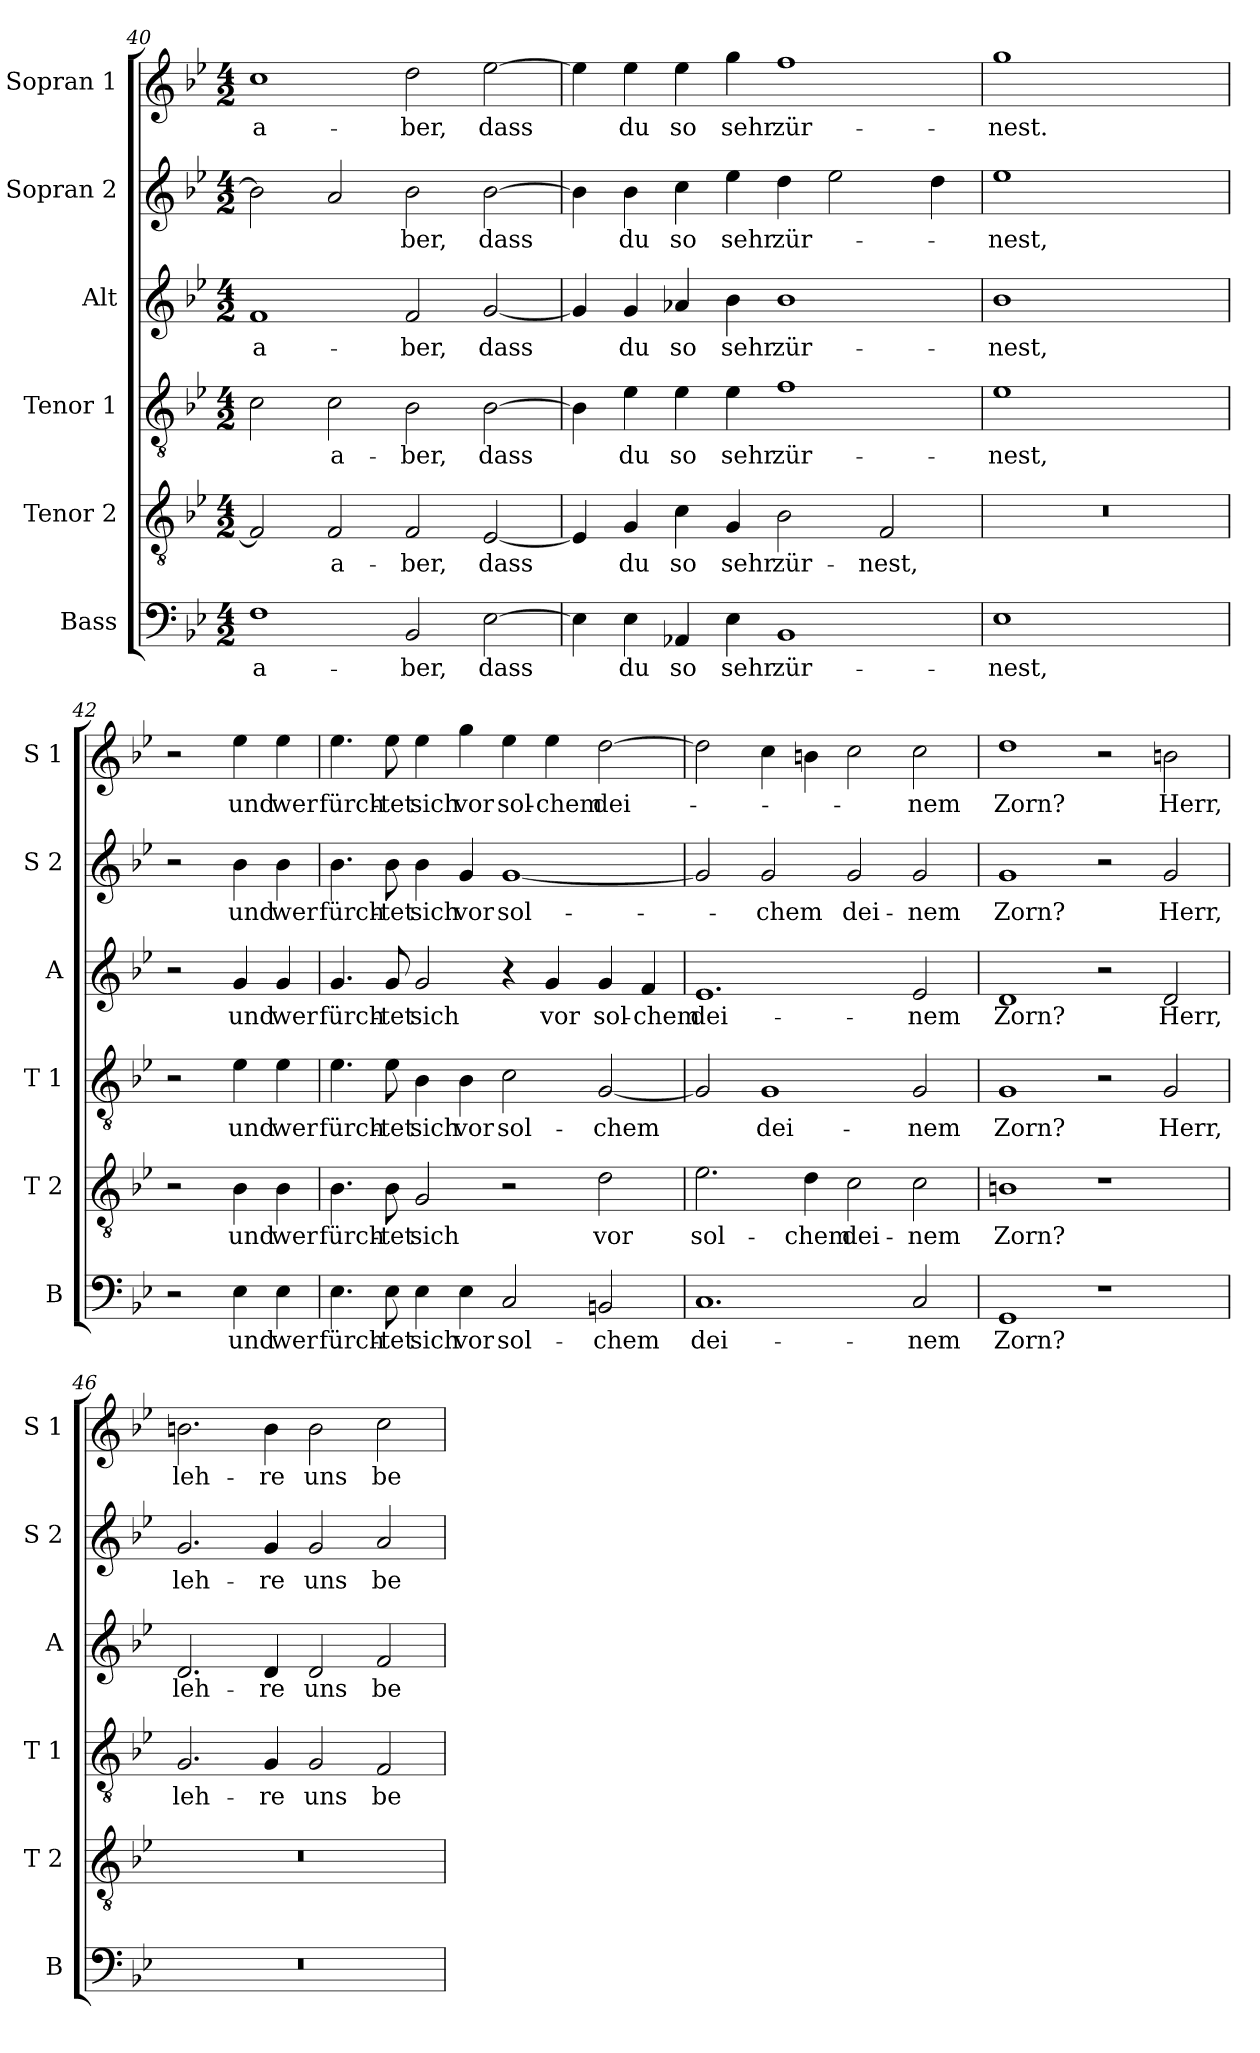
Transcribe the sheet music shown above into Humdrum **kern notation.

**kern	**text	**kern	**text	**kern	**text	**kern	**text	**kern	**text	**kern	**text
*part6	*part6	*part5	*part5	*part4	*part4	*part3	*part3	*part2	*part2	*part1	*part1
*staff6	*staff6	*staff5	*staff5	*staff4	*staff4	*staff3	*staff3	*staff2	*staff2	*staff1	*staff1
*I"Bass	*	*I"Tenor 2	*	*I"Tenor 1	*	*I"Alt	*	*I"Sopran 2	*	*I"Sopran 1	*
*I'B	*	*I'T 2	*	*I'T 1	*	*I'A	*	*I'S 2	*	*I'S 1	*
*clefF4	*	*clefGv2	*	*clefGv2	*	*clefG2	*	*clefG2	*	*clefG2	*
*k[b-e-]	*	*k[b-e-]	*	*k[b-e-]	*	*k[b-e-]	*	*k[b-e-]	*	*k[b-e-]	*
*M4/2	*	*M4/2	*	*M4/2	*	*M4/2	*	*M4/2	*	*M4/2	*
=40	=40	=40	=40	=40	=40	=40	=40	=40	=40	=40	=40
1F	a-	2F/]	.	2c\	.	1f	a-	2b-\]	.	1cc	a-
.	.	2F/	a-	2c\	a-	.	.	2a/	.	.	.
2BB-/	ber,	2F/	-ber,	2B-\	-ber,	2f/	ber,	2b-\	-ber,	2dd\	ber,
[2E-\	-dass	[2E-/	-dass	[2B-\	-dass	[2g/	-dass	[2b-\	-dass	[2ee-\	-dass
=41	=41	=41	=41	=41	=41	=41	=41	=41	=41	=41	=41
4E-\]	.	4E-/]	.	4B-\]	.	4g/]	.	4b-\]	.	4ee-\]	.
4E-\	du	4G/	du	4e-\	du	4g/	du	4b-\	du	4ee-\	du
4AA-X/	so	4c\	so	4e-\	so	4a-X/	so	4cc\	so	4ee-\	so
4E-\	sehr	4G/	sehr	4e-\	sehr	4b-\	sehr	4ee-\	sehr	4gg\	sehr
1BB-	zür-	2B-\	zür-	1f	zür-	1b-	zür-	4dd\	zür-	1ff	zür-
.	.	.	.	.	.	.	.	2ee-\	.	.	.
.	.	2F/	-nest,	.	.	.	.	.	.	.	.
.	.	.	.	.	.	.	.	4dd\	.	.	.
=42	=42	=42	=42	=42	=42	=42	=42	=42	=42	=42	=42
1E-	-nest,	0r	.	1e-	-nest,	1b-	-nest,	1ee-	-nest,	1gg	-nest.
1ryy	.	.	.	1ryy	.	1ryy	.	1ryy	.	1ryy	.
!!LO:PB:g=z
=42X2	=42X2	=42X2	=42X2	=42X2	=42X2	=42X2	=42X2	=42X2	=42X2	=42X2	=42X2
2r	.	2r	.	2r	.	2r	.	2r	.	2r	.
4E-\	und	4B-\	und	4e-\	und	4g/	und	4b-\	und	4ee-\	und
4E-\	wer	4B-\	wer	4e-\	wer	4g/	wer	4b-\	wer	4ee-\	wer
=43	=43	=43	=43	=43	=43	=43	=43	=43	=43	=43	=43
4.E-\	fürch-	4.B-\	fürch-	4.e-\	fürch-	4.g/	fürch-	4.b-\	fürch-	4.ee-\	fürch-
8E-\	tet	8B-\	tet	8e-\	tet	8g/	tet	8b-\	tet	8ee-\	tet
4E-\	sich	2G/	sich	4B-\	sich	2g/	sich	4b-\	sich	4ee-\	sich
4E-\	vor	.	.	4B-\	vor	.	.	4g/	vor	4gg\	vor
2C/	sol-	2r	.	2c\	sol-	4r	.	[1g	sol-	4ee-\	sol-
.	.	.	.	.	.	4g/	vor	.	.	4ee-\	chem
2BBn/	chem	2d\	vor	[2G/	chem	4g/	sol-	.	.	[2dd\	dei-
.	.	.	.	.	.	4f/	chem	.	.	.	.
=44	=44	=44	=44	=44	=44	=44	=44	=44	=44	=44	=44
1.C	dei-	2.e-\	sol-	2G/]	.	1.e-	dei-	2g/]	.	2dd\]	.
.	.	.	.	1G	dei-	.	.	2g/	-chem	4cc\	.
.	.	4d\	chem	.	.	.	.	.	.	4bn\	.
.	.	2c\	dei-	.	.	.	.	2g/	dei-	2cc\	.
2C/	nem	2c\	nem	2G/	-nem	2e-/	nem	2g/	-nem	2cc\	-nem
=45	=45	=45	=45	=45	=45	=45	=45	=45	=45	=45	=45
1GG	Zorn?	1Bn	Zorn?	1G	Zorn?	1d	Zorn?	1g	Zorn?	1dd	Zorn?
1r	.	1r	.	2r	.	2r	.	2r	.	2r	.
.	.	.	.	2G/	Herr,	2d/	Herr,	2g/	Herr,	2bn\	Herr,
=46	=46	=46	=46	=46	=46	=46	=46	=46	=46	=46	=46
0r	.	0r	.	2.G/	leh-	2.d/	leh-	2.g/	leh-	2.bn\	leh-
.	.	.	.	4G/	re	4d/	re	4g/	re	4b\	re
.	.	.	.	2G/	uns	2d/	uns	2g/	uns	2b\	uns
.	.	.	.	2F/	be-	2f/	be-	2a/	be-	2cc\	be-
=	=	=	=	=	=	=	=	=	=	=	=
*-	*-	*-	*-	*-	*-	*-	*-	*-	*-	*-	*-
